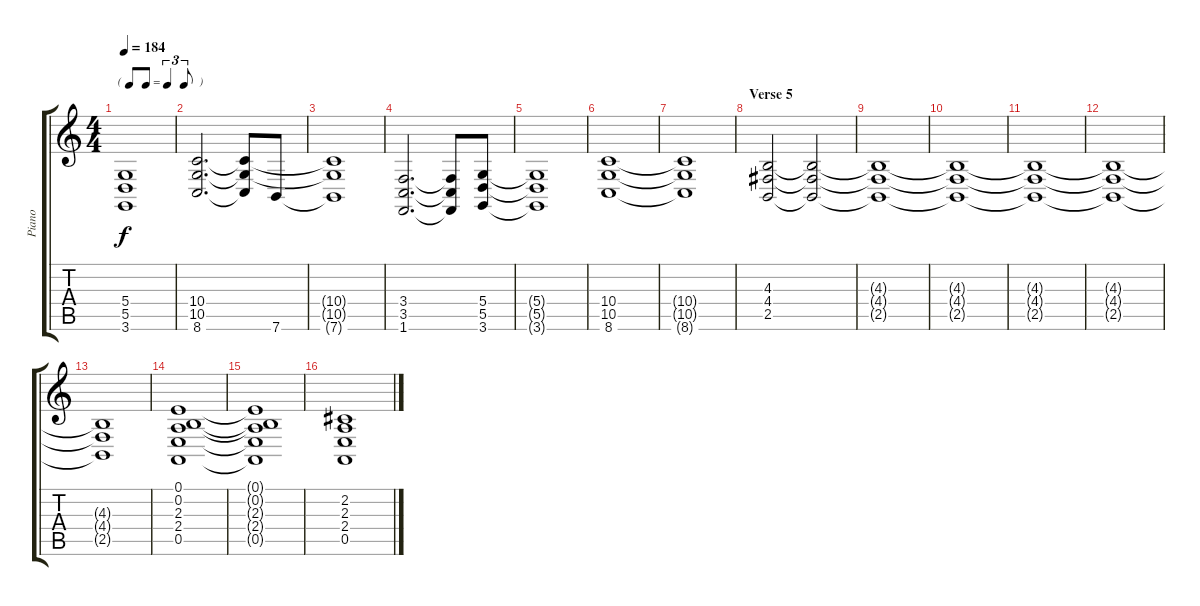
\track ("Piano" "Piano") {instrument acousticgrandpiano}
\staff {score tabs}
\tuning (E4 B3 G3 D3 A2 E2) {hide}
\ts (4 4)
\tf triplet8th
\tempo 184
\clef g2
\ks c
(5.4{t} 5.5{t} 3.6{t}).1{dy f} |
(10.4 10.5 8.6).2{d} (10.4{t} 10.5{t} 8.6{t}).8 7.6.8 |
(10.4{t} 10.5{t} 7.6{t}).1 |
(3.4 3.5 1.6).2{d} (3.4{t} 3.5{t} 1.6{t}).8 (5.4 5.5 3.6).8 |
(5.4{t} 5.5{t} 3.6{t}).1 |
(10.4 10.5 8.6).1 |
(10.4{t} 10.5{t} 8.6{t}).1 |
\section ("" "Verse 5")
(4.3 4.4 2.5).2{volume 8 balance 8 instrument acousticgrandpiano} (4.3{t} 4.4{t} 2.5{t}).2 |
(4.3{t} 4.4{t} 2.5{t}).1 |
(4.3{t} 4.4{t} 2.5{t}).1 |
(4.3{t} 4.4{t} 2.5{t}).1 |
(4.3{t} 4.4{t} 2.5{t}).1 |
(4.3{t} 4.4{t} 2.5{t}).1 |
(0.1 0.2 2.3 2.4 0.5).1 |
(0.1{t} 0.2{t} 2.3{t} 2.4{t} 0.5{t}).1 |
(2.2 2.3 2.4 0.5).1
